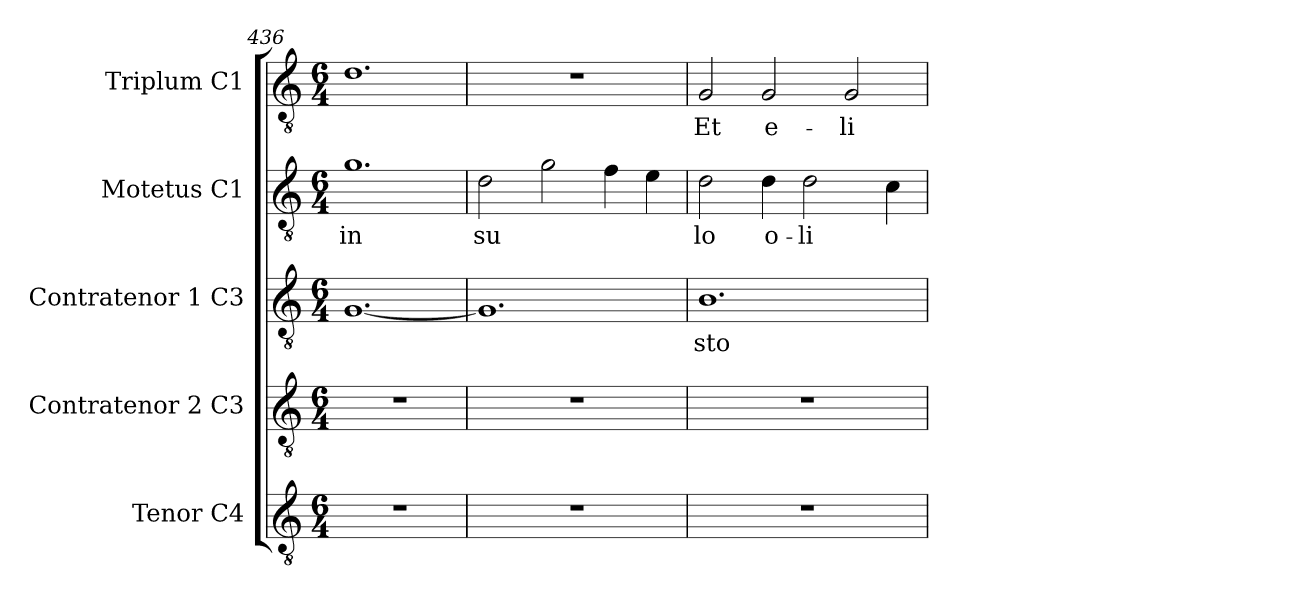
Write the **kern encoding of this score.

**kern	**kern	**kern	**text	**kern	**text	**kern	**text
*part5	*part4	*part3	*part3	*part2	*part2	*part1	*part1
*staff5	*staff4	*staff3	*staff3	*staff2	*staff2	*staff1	*staff1
*I"Tenor  C4	*I"Contratenor 2  C3	*I"Contratenor 1  C3	*	*I"Motetus  C1	*	*I"Triplum  C1	*
*I'T	*I'Ct2	*I'Ct1	*	*I'Mot	*	*I'Tr	*
*clefGv2	*clefGv2	*clefGv2	*	*clefGv2	*	*clefGv2	*
*k[]	*k[]	*k[]	*	*k[]	*	*k[]	*
*C:	*C:	*C:	*	*C:	*	*C:	*
*M6/4	*M6/4	*M6/4	*	*M6/4	*	*M6/4	*
=436	=436	=436	=436	=436	=436	=436	=436
!	!	!	!LO:LY:b:cj	!	!LO:LY:b:cj	!	!LO:LY:b:cj
1.r	1.r	[<1.G	--	1.g	in	1.d	.
=437	=437	=437	=437	=437	=437	=437	=437
!	!	!	!LO:LY:b:cj	!	!LO:LY:b:cj	!	!
1.r	1.r	1.G]	--	2d\	su	1.r	.
!	!	!	!	!	!LO:LY:b:cj	!	!
.	.	.	.	2g\	.	.	.
!	!	!	!	!	!LO:LY:b:cj	!	!
.	.	.	.	4f\	.	.	.
!	!	!	!	!	!LO:LY:b:cj	!	!
.	.	.	.	4e\	.	.	.
=438	=438	=438	=438	=438	=438	=438	=438
!	!	!	!LO:LY:b:cj	!	!LO:LY:b:cj	!	!LO:LY:b:cj
1.r	1.r	1.B	-sto-	2d\	lo	2G/	Et
!	!	!	!	!	!LO:LY:b:cj	!	!LO:LY:b:cj
.	.	.	.	4d\	o-	2G/	e-
!	!	!	!	!	!LO:LY:b:cj	!	!
.	.	.	.	2d\	-li-	.	.
!	!	!	!	!	!	!	!LO:LY:b:cj
.	.	.	.	.	.	2G/	-li-
!	!	!	!	!	!LO:LY:b:cj	!	!
.	.	.	.	4c\	--	.	.
=	=	=	=	=	=	=	=
*-	*-	*-	*-	*-	*-	*-	*-
